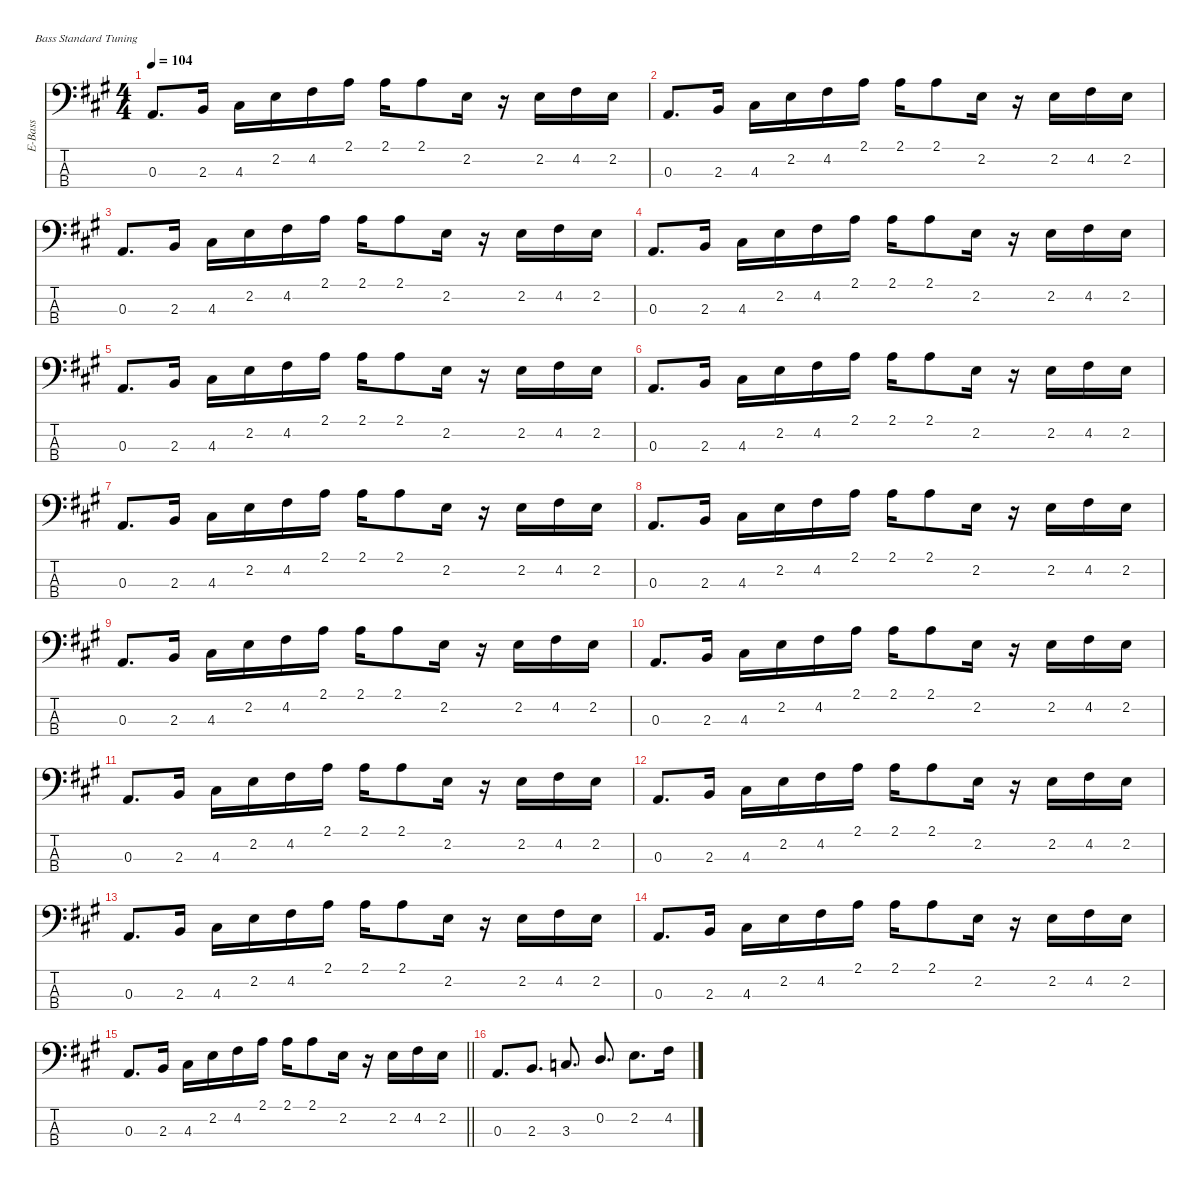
\hideDynamics
\bracketExtendMode nobrackets
\otherSystemsTrackNameOrientation horizontal
\track ("Bass" "E-Bass") {defaultSystemsLayout 4 instrument electricbassfinger}
\staff {score tabs}
\tuning (G2 D2 A1 E1)
\ts (4 4)
\tempo 104
\clef f4
\ks a
0.3{acc forcenatural}.8{d dy f beam Up} 2.3{acc forcenatural}.16{beam Up} 4.3{acc #}.16{beam Down} 2.2{acc forcenatural}.16{beam Down} 4.2{acc #}.16{beam Down} 2.1{acc forcenatural}.16{beam Down} 2.1{acc forcenatural}.16{beam Down} 2.1{acc forcenatural}.8{beam Down} 2.2{acc forcenatural}.16{beam Down} r.16{beam Down} 2.2{acc forcenatural}.16{beam Down} 4.2{acc #}.16{beam Down} 2.2{acc forcenatural}.16{beam Down} |
0.3{acc forcenatural}.8{d beam Up} 2.3{acc forcenatural}.16{beam Up} 4.3{acc #}.16{beam Down} 2.2{acc forcenatural}.16{beam Down} 4.2{acc #}.16{beam Down} 2.1{acc forcenatural}.16{beam Down} 2.1{acc forcenatural}.16{beam Down} 2.1{acc forcenatural}.8{beam Down} 2.2{acc forcenatural}.16{beam Down} r.16{beam Down} 2.2{acc forcenatural}.16{beam Down} 4.2{acc #}.16{beam Down} 2.2{acc forcenatural}.16{beam Down} |
0.3{acc forcenatural}.8{d beam Up} 2.3{acc forcenatural}.16{beam Up} 4.3{acc #}.16{beam Down} 2.2{acc forcenatural}.16{beam Down} 4.2{acc #}.16{beam Down} 2.1{acc forcenatural}.16{beam Down} 2.1{acc forcenatural}.16{beam Down} 2.1{acc forcenatural}.8{beam Down} 2.2{acc forcenatural}.16{beam Down} r.16{beam Down} 2.2{acc forcenatural}.16{beam Down} 4.2{acc #}.16{beam Down} 2.2{acc forcenatural}.16{beam Down} |
0.3{acc forcenatural}.8{d beam Up} 2.3{acc forcenatural}.16{beam Up} 4.3{acc #}.16{beam Down} 2.2{acc forcenatural}.16{beam Down} 4.2{acc #}.16{beam Down} 2.1{acc forcenatural}.16{beam Down} 2.1{acc forcenatural}.16{beam Down} 2.1{acc forcenatural}.8{beam Down} 2.2{acc forcenatural}.16{beam Down} r.16{beam Down} 2.2{acc forcenatural}.16{beam Down} 4.2{acc #}.16{beam Down} 2.2{acc forcenatural}.16{beam Down} |
0.3{acc forcenatural}.8{d beam Up} 2.3{acc forcenatural}.16{beam Up} 4.3{acc #}.16{beam Down} 2.2{acc forcenatural}.16{beam Down} 4.2{acc #}.16{beam Down} 2.1{acc forcenatural}.16{beam Down} 2.1{acc forcenatural}.16{beam Down} 2.1{acc forcenatural}.8{beam Down} 2.2{acc forcenatural}.16{beam Down} r.16{beam Down} 2.2{acc forcenatural}.16{beam Down} 4.2{acc #}.16{beam Down} 2.2{acc forcenatural}.16{beam Down} |
0.3{acc forcenatural}.8{d beam Up} 2.3{acc forcenatural}.16{beam Up} 4.3{acc #}.16{beam Down} 2.2{acc forcenatural}.16{beam Down} 4.2{acc #}.16{beam Down} 2.1{acc forcenatural}.16{beam Down} 2.1{acc forcenatural}.16{beam Down} 2.1{acc forcenatural}.8{beam Down} 2.2{acc forcenatural}.16{beam Down} r.16{beam Down} 2.2{acc forcenatural}.16{beam Down} 4.2{acc #}.16{beam Down} 2.2{acc forcenatural}.16{beam Down} |
0.3{acc forcenatural}.8{d beam Up} 2.3{acc forcenatural}.16{beam Up} 4.3{acc #}.16{beam Down} 2.2{acc forcenatural}.16{beam Down} 4.2{acc #}.16{beam Down} 2.1{acc forcenatural}.16{beam Down} 2.1{acc forcenatural}.16{beam Down} 2.1{acc forcenatural}.8{beam Down} 2.2{acc forcenatural}.16{beam Down} r.16{beam Down} 2.2{acc forcenatural}.16{beam Down} 4.2{acc #}.16{beam Down} 2.2{acc forcenatural}.16{beam Down} |
0.3{acc forcenatural}.8{d beam Up} 2.3{acc forcenatural}.16{beam Up} 4.3{acc #}.16{beam Down} 2.2{acc forcenatural}.16{beam Down} 4.2{acc #}.16{beam Down} 2.1{acc forcenatural}.16{beam Down} 2.1{acc forcenatural}.16{beam Down} 2.1{acc forcenatural}.8{beam Down} 2.2{acc forcenatural}.16{beam Down} r.16{beam Down} 2.2{acc forcenatural}.16{beam Down} 4.2{acc #}.16{beam Down} 2.2{acc forcenatural}.16{beam Down} |
0.3{acc forcenatural}.8{d beam Up} 2.3{acc forcenatural}.16{beam Up} 4.3{acc #}.16{beam Down} 2.2{acc forcenatural}.16{beam Down} 4.2{acc #}.16{beam Down} 2.1{acc forcenatural}.16{beam Down} 2.1{acc forcenatural}.16{beam Down} 2.1{acc forcenatural}.8{beam Down} 2.2{acc forcenatural}.16{beam Down} r.16{beam Down} 2.2{acc forcenatural}.16{beam Down} 4.2{acc #}.16{beam Down} 2.2{acc forcenatural}.16{beam Down} |
0.3{acc forcenatural}.8{d beam Up} 2.3{acc forcenatural}.16{beam Up} 4.3{acc #}.16{beam Down} 2.2{acc forcenatural}.16{beam Down} 4.2{acc #}.16{beam Down} 2.1{acc forcenatural}.16{beam Down} 2.1{acc forcenatural}.16{beam Down} 2.1{acc forcenatural}.8{beam Down} 2.2{acc forcenatural}.16{beam Down} r.16{beam Down} 2.2{acc forcenatural}.16{beam Down} 4.2{acc #}.16{beam Down} 2.2{acc forcenatural}.16{beam Down} |
0.3{acc forcenatural}.8{d beam Up} 2.3{acc forcenatural}.16{beam Up} 4.3{acc #}.16{beam Down} 2.2{acc forcenatural}.16{beam Down} 4.2{acc #}.16{beam Down} 2.1{acc forcenatural}.16{beam Down} 2.1{acc forcenatural}.16{beam Down} 2.1{acc forcenatural}.8{beam Down} 2.2{acc forcenatural}.16{beam Down} r.16{beam Down} 2.2{acc forcenatural}.16{beam Down} 4.2{acc #}.16{beam Down} 2.2{acc forcenatural}.16{beam Down} |
0.3{acc forcenatural}.8{d beam Up} 2.3{acc forcenatural}.16{beam Up} 4.3{acc #}.16{beam Down} 2.2{acc forcenatural}.16{beam Down} 4.2{acc #}.16{beam Down} 2.1{acc forcenatural}.16{beam Down} 2.1{acc forcenatural}.16{beam Down} 2.1{acc forcenatural}.8{beam Down} 2.2{acc forcenatural}.16{beam Down} r.16{beam Down} 2.2{acc forcenatural}.16{beam Down} 4.2{acc #}.16{beam Down} 2.2{acc forcenatural}.16{beam Down} |
0.3{acc forcenatural}.8{d beam Up} 2.3{acc forcenatural}.16{beam Up} 4.3{acc #}.16{beam Down} 2.2{acc forcenatural}.16{beam Down} 4.2{acc #}.16{beam Down} 2.1{acc forcenatural}.16{beam Down} 2.1{acc forcenatural}.16{beam Down} 2.1{acc forcenatural}.8{beam Down} 2.2{acc forcenatural}.16{beam Down} r.16{beam Down} 2.2{acc forcenatural}.16{beam Down} 4.2{acc #}.16{beam Down} 2.2{acc forcenatural}.16{beam Down} |
0.3{acc forcenatural}.8{d beam Up} 2.3{acc forcenatural}.16{beam Up} 4.3{acc #}.16{beam Down} 2.2{acc forcenatural}.16{beam Down} 4.2{acc #}.16{beam Down} 2.1{acc forcenatural}.16{beam Down} 2.1{acc forcenatural}.16{beam Down} 2.1{acc forcenatural}.8{beam Down} 2.2{acc forcenatural}.16{beam Down} r.16{beam Down} 2.2{acc forcenatural}.16{beam Down} 4.2{acc #}.16{beam Down} 2.2{acc forcenatural}.16{beam Down} |
\barLineRight lightlight
0.3{acc forcenatural}.8{d beam Up} 2.3{acc forcenatural}.16{beam Up} 4.3{acc #}.16{beam Down} 2.2{acc forcenatural}.16{beam Down} 4.2{acc #}.16{beam Down} 2.1{acc forcenatural}.16{beam Down} 2.1{acc forcenatural}.16{beam Down} 2.1{acc forcenatural}.8{beam Down} 2.2{acc forcenatural}.16{beam Down} r.16{beam Down} 2.2{acc forcenatural}.16{beam Down} 4.2{acc #}.16{beam Down} 2.2{acc forcenatural}.16{beam Down} |
0.3{acc forcenatural}.8{d beam Up} 2.3{acc forcenatural}.8{d beam Up} 3.3{acc forcenatural}.8{d beam Up} 0.2{acc forcenatural}.8{d beam Up} 2.2{acc forcenatural}.8{d beam Down} 4.2{acc #}.16{beam Down}
